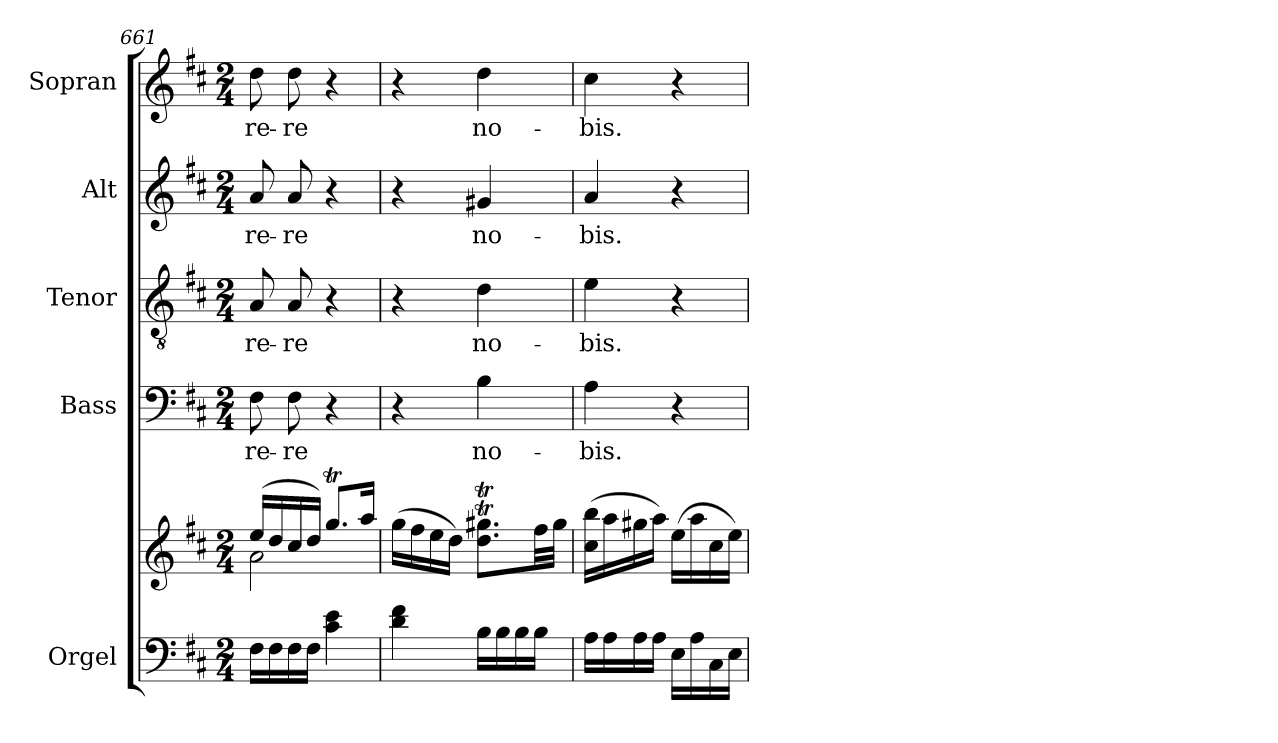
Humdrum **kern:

**kern	**kern	**kern	**text	**kern	**text	**kern	**text	**kern	**text
*part5	*part5	*part4	*part4	*part3	*part3	*part2	*part2	*part1	*part1
*staff6	*staff5	*staff4	*staff4	*staff3	*staff3	*staff2	*staff2	*staff1	*staff1
*I"Orgel	*	*I"Bass	*	*I"Tenor	*	*I"Alt	*	*I"Sopran	*
*I'Org.	*	*I'B.	*	*I'T.	*	*I'A.	*	*I'S.	*
*clefF4	*clefG2	*clefF4	*	*clefGv2	*	*clefG2	*	*clefG2	*
*k[f#c#]	*k[f#c#]	*k[f#c#]	*	*k[f#c#]	*	*k[f#c#]	*	*k[f#c#]	*
*D:	*D:	*D:	*	*D:	*	*D:	*	*D:	*
*M2/4	*M2/4	*M2/4	*	*M2/4	*	*M2/4	*	*M2/4	*
=661	=661	=661	=661	=661	=661	=661	=661	=661	=661
*	*^	*	*	*	*	*	*	*	*
!	!	!	!	!LO:LY:b	!	!LO:LY:b	!	!LO:LY:b	!	!LO:LY:b
16F#\LL	(>16ee/LL	2a\	8F#\	-re-	8A/	-re-	8a/	-re-	8dd\	-re-
16F#\	16dd/	.	.	.	.	.	.	.	.	.
!	!	!	!	!LO:LY:b	!	!LO:LY:b	!	!LO:LY:b	!	!LO:LY:b
16F#\	16cc#/	.	8F#\	-re	8A/	-re	8a/	-re	8dd\	-re
16F#\JJ	16dd/JJ)	.	.	.	.	.	.	.	.	.
4c#\ 4e\	8.ggT/L	.	4r	.	4r	.	4r	.	4r	.
.	16aa/Jk	.	.	.	.	.	.	.	.	.
*	*v	*v	*	*	*	*	*	*	*	*
=662	=662	=662	=662	=662	=662	=662	=662	=662	=662
4d\ 4f#\	(>16gg\LL	4r	.	4r	.	4r	.	4r	.
.	16ff#\	.	.	.	.	.	.	.	.
.	16ee\	.	.	.	.	.	.	.	.
.	16dd\JJ)	.	.	.	.	.	.	.	.
!	!	!	!LO:LY:b	!	!LO:LY:b	!	!LO:LY:b	!	!LO:LY:b
16B\LL	8.dd\T 8.gg#X\TL	4B\	no-	4d\	no-	4g#X/	no-	4dd\	no-
16B\	.	.	.	.	.	.	.	.	.
16B\	.	.	.	.	.	.	.	.	.
16B\JJ	32ff#\LL	.	.	.	.	.	.	.	.
.	32gg#\JJJ	.	.	.	.	.	.	.	.
=663	=663	=663	=663	=663	=663	=663	=663	=663	=663
!	!	!	!LO:LY:b	!	!LO:LY:b	!	!LO:LY:b	!	!LO:LY:b
16A\LL	(>16cc#\ 16bb\LL	4A\	-bis.	4e\	-bis.	4a/	-bis.	4cc#\	-bis.
16A\	16aa\	.	.	.	.	.	.	.	.
16A\	16gg#X\	.	.	.	.	.	.	.	.
16A\JJ	16aa\JJ)	.	.	.	.	.	.	.	.
16E\LL	(>16ee\LL	4r	.	4r	.	4r	.	4r	.
16A\	16aa\	.	.	.	.	.	.	.	.
16C#\	16cc#\	.	.	.	.	.	.	.	.
16E\JJ	16ee\JJ)	.	.	.	.	.	.	.	.
=	=	=	=	=	=	=	=	=	=
*-	*-	*-	*-	*-	*-	*-	*-	*-	*-
